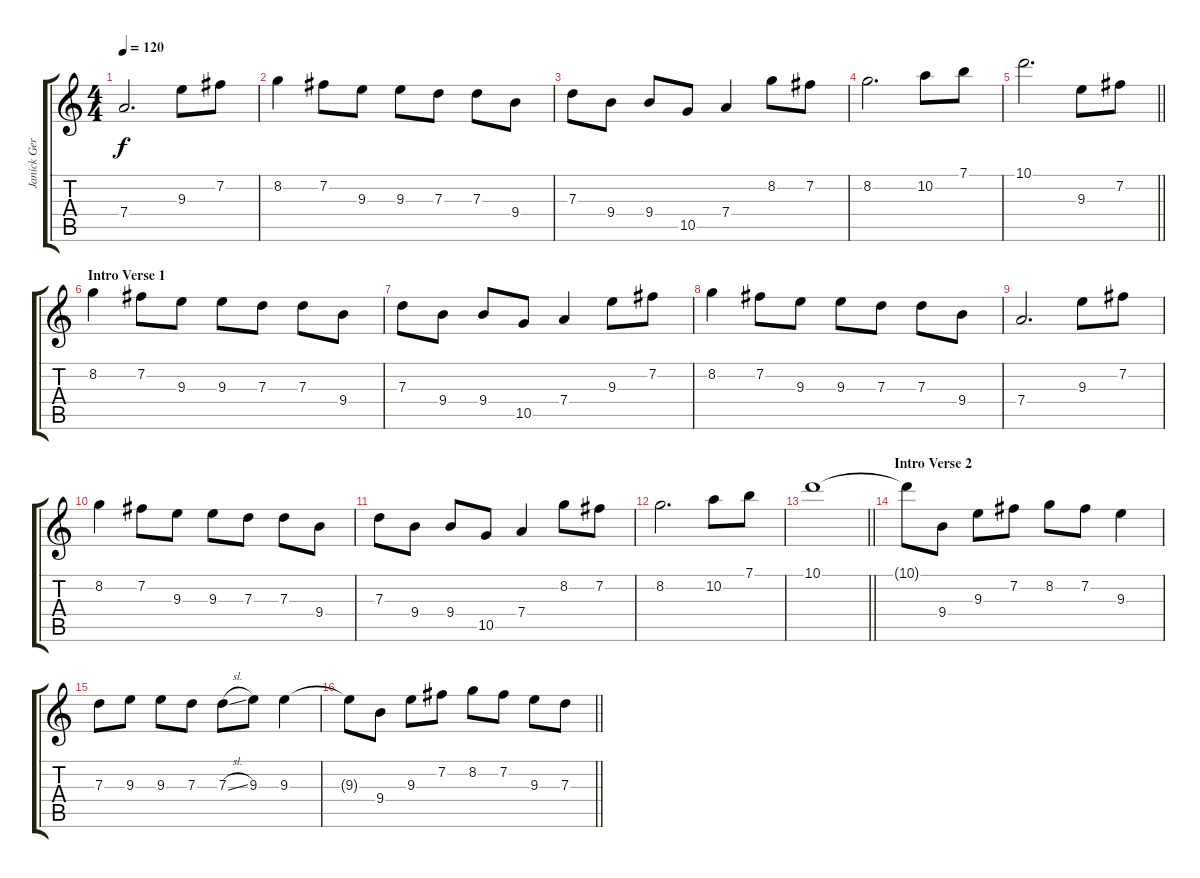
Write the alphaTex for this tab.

\track ("Janick Gers" "Janick Ger") {instrument overdrivenguitar}
\staff {score tabs}
\tuning (E4 B3 G3 D3 A2 E2) {hide}
\ts (4 4)
\tempo 120
\clef g2
\ks c
7.4.2{d dy f} 9.3.8 7.2.8 |
8.2.4 7.2.8 9.3.8 9.3.8 7.3.8 7.3.8 9.4.8 |
7.3.8 9.4.8 9.4.8 10.5.8 7.4.4 8.2.8 7.2.8 |
8.2.2{d} 10.2.8 7.1.8 |
\barLineRight lightlight
10.1.2{d} 9.3.8 7.2.8 |
\section ("" "Intro Verse 1")
8.2.4 7.2.8 9.3.8 9.3.8 7.3.8 7.3.8 9.4.8 |
7.3.8 9.4.8 9.4.8 10.5.8 7.4.4 9.3.8 7.2.8 |
8.2.4 7.2.8 9.3.8 9.3.8 7.3.8 7.3.8 9.4.8 |
7.4.2{d} 9.3.8 7.2.8 |
8.2.4 7.2.8 9.3.8 9.3.8 7.3.8 7.3.8 9.4.8 |
7.3.8 9.4.8 9.4.8 10.5.8 7.4.4 8.2.8 7.2.8 |
8.2.2{d} 10.2.8 7.1.8 |
\barLineRight lightlight
10.1.1 |
\section ("" "Intro Verse 2")
10.1{t}.8 9.4.8 9.3.8 7.2.8 8.2.8 7.2.8 9.3.4 |
7.3.8 9.3.8 9.3.8 7.3.8 7.3{sl}.8 9.3.8 9.3.4 |
\barLineRight lightlight
9.3{t}.8 9.4.8 9.3.8 7.2.8 8.2.8 7.2.8 9.3.8 7.3.8
